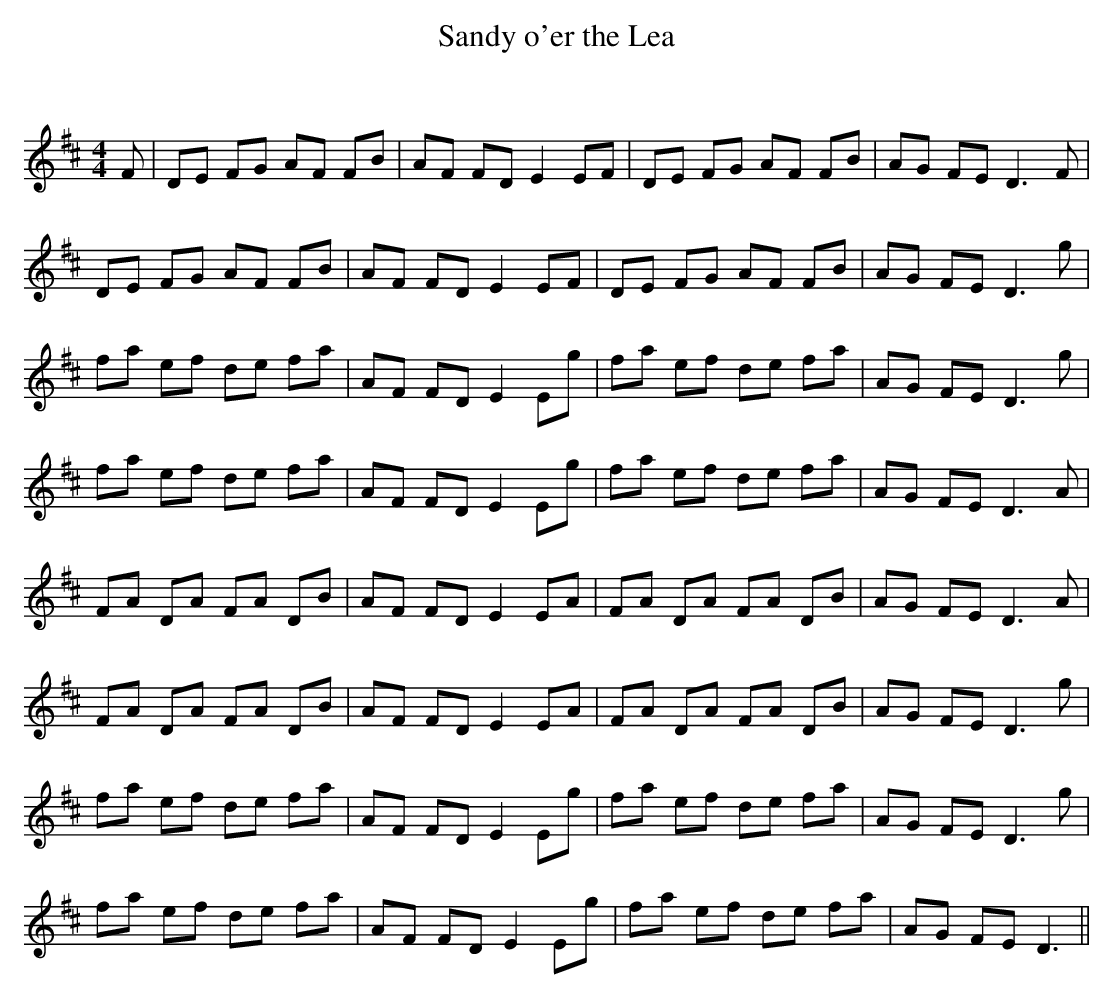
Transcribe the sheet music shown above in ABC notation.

X:1
T: Sandy o'er the Lea
C:
Q: 232
K:D
M:4/4
L:1/8
F|DE FG AF FB|AF FD E2 EF|DE FG AF FB|AG FE D3F|
DE FG AF FB|AF FD E2 EF|DE FG AF FB|AG FE D3g|
fa ef de fa|AF FD E2 Eg|fa ef de fa|AG FE D3g|
fa ef de fa|AF FD E2 Eg|fa ef de fa|AG FE D3A|
FA DA FA DB|AF FD E2 EA|FA DA FA DB|AG FE D3A|
FA DA FA DB|AF FD E2 EA|FA DA FA DB|AG FE D3g|
fa ef de fa|AF FD E2 Eg|fa ef de fa|AG FE D3g|
fa ef de fa|AF FD E2 Eg|fa ef de fa|AG FE D3||
